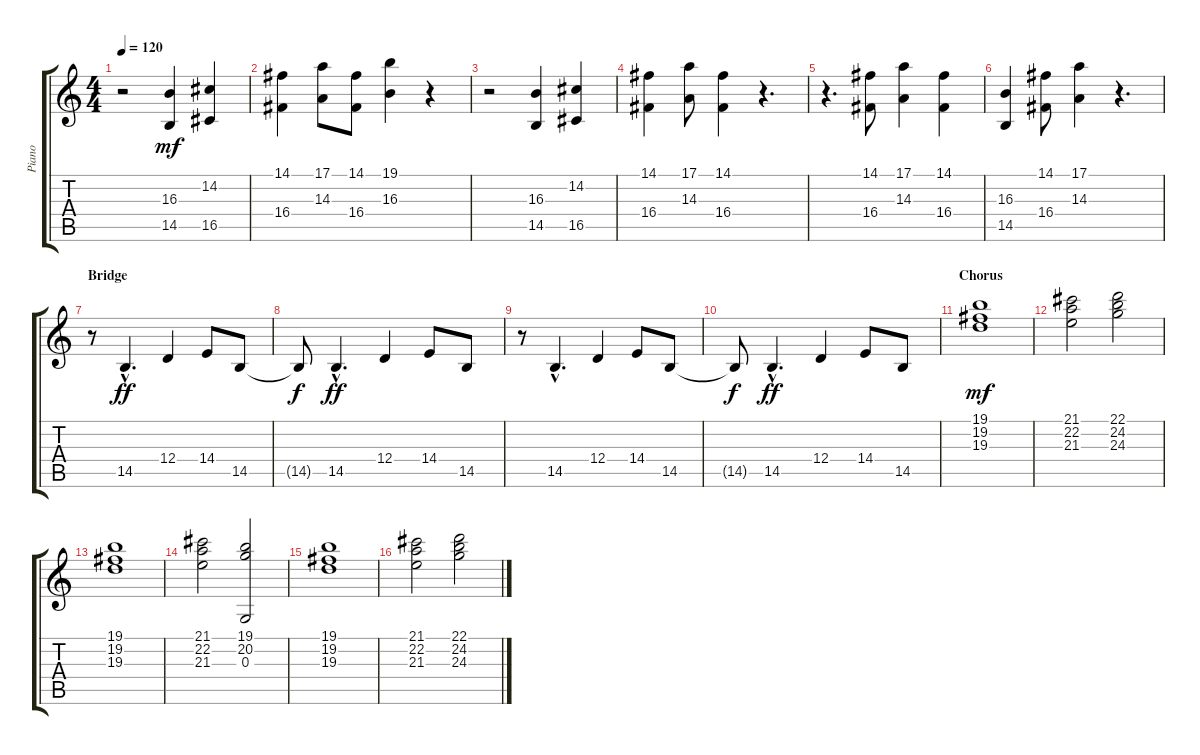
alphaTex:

\track ("Piano" "Piano") {instrument synthstrings1}
\staff {score tabs}
\tuning (E4 B3 G3 D3 A2 E2) {hide}
\ts (4 4)
\tempo 120
\clef g2
\ks c
r.2{dy mf} (16.3 14.5).4 (14.2 16.5).4 |
(14.1 16.4).4 (17.1 14.3).8 (14.1 16.4).8 (19.1 16.3).4 r.4 |
r.2 (16.3 14.5).4 (14.2 16.5).4 |
(14.1 16.4).4 (17.1 14.3).8 (14.1 16.4).4 r.4{d} |
r.4{d} (14.1 16.4).8 (17.1 14.3).4 (14.1 16.4).4 |
(16.3 14.5).4 (14.1 16.4).8 (17.1 14.3).4 r.4{d} |
\section ("" "Bridge")
r.8 14.5{hac}.4{d dy ff} 12.4.4 14.4.8 14.5.8 |
14.5{t}.8{dy f} 14.5{hac}.4{d dy ff} 12.4.4 14.4.8 14.5.8 |
r.8 14.5{hac}.4{d} 12.4.4 14.4.8 14.5.8 |
14.5{t}.8{dy f} 14.5{hac}.4{d dy ff} 12.4.4 14.4.8 14.5.8 |
\section ("" "Chorus")
(19.1 19.2 19.3).1{dy mf} |
(21.1 22.2 21.3).2 (22.1 24.2 24.3).2 |
(19.1 19.2 19.3).1 |
(21.1 22.2 21.3).2 (19.1 20.2 0.3).2 |
(19.1 19.2 19.3).1 |
(21.1 22.2 21.3).2 (22.1 24.2 24.3).2
